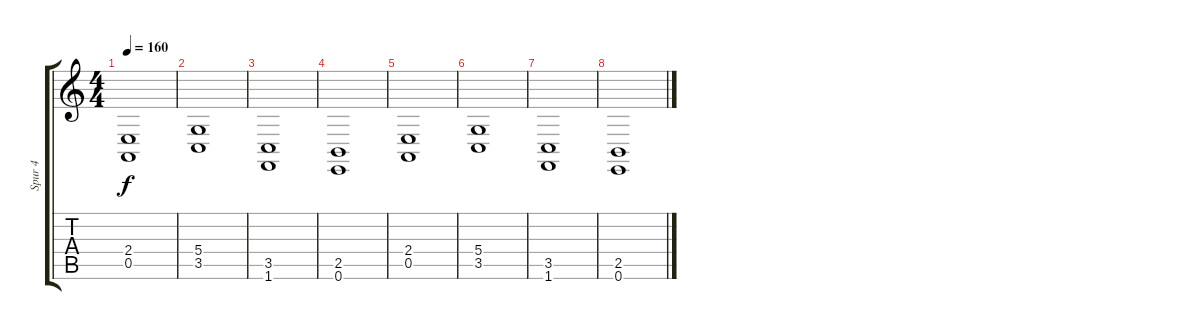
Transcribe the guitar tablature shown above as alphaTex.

\track ("Spur 4" "Spur 4") {instrument vibraphone}
\staff {score tabs}
\tuning (E4 B3 G3 D3 A2 E2) {hide}
\ts (4 4)
\tempo 160
\clef g2
\ks c
(2.4 0.5).1{dy f volume 11 instrument distortionguitar} |
(5.4 3.5).1 |
(3.5 1.6).1 |
(2.5 0.6).1 |
(2.4 0.5).1{volume 11 instrument distortionguitar} |
(5.4 3.5).1 |
(3.5 1.6).1 |
(2.5 0.6).1
